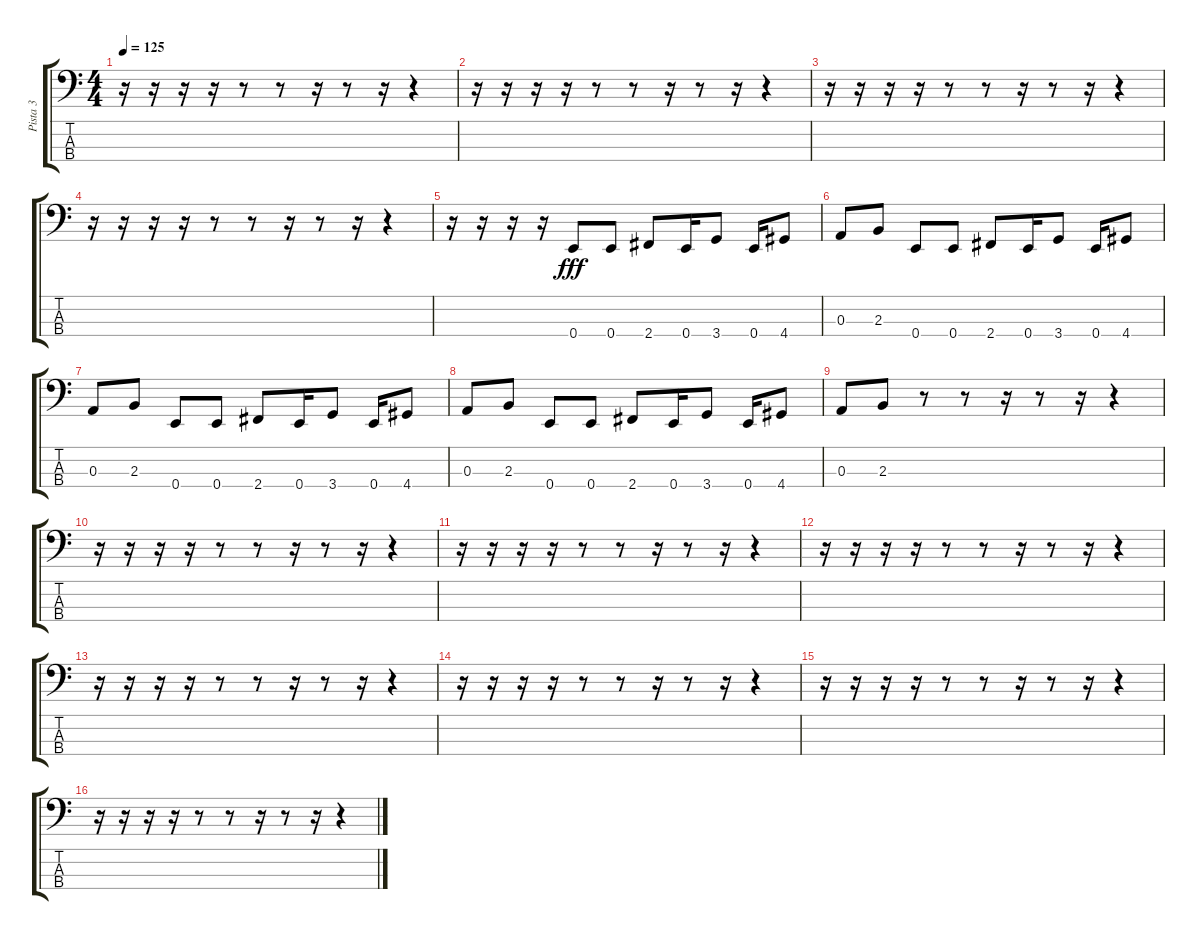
\track ("Pista 3" "Pista 3") {instrument electricbasspick}
\staff {score tabs}
\tuning (G2 D2 A1 E1) {hide}
\ts (4 4)
\tempo 125
\clef f4
\ks c
r.16{dy fff} r.16 r.16 r.16 r.8 r.8 r.16 r.8 r.16 r.4 |
r.16 r.16 r.16 r.16 r.8 r.8 r.16 r.8 r.16 r.4 |
r.16 r.16 r.16 r.16 r.8 r.8 r.16 r.8 r.16 r.4 |
r.16 r.16 r.16 r.16 r.8 r.8 r.16 r.8 r.16 r.4 |
r.16 r.16 r.16 r.16 0.4.8 0.4.8 2.4.8 0.4.16 3.4.8 0.4.16 4.4.8 |
0.3.8 2.3.8 0.4.8 0.4.8 2.4.8 0.4.16 3.4.8 0.4.16 4.4.8 |
0.3.8 2.3.8 0.4.8 0.4.8 2.4.8 0.4.16 3.4.8 0.4.16 4.4.8 |
0.3.8 2.3.8 0.4.8 0.4.8 2.4.8 0.4.16 3.4.8 0.4.16 4.4.8 |
0.3.8 2.3.8 r.8 r.8 r.16 r.8 r.16 r.4 |
r.16 r.16 r.16 r.16 r.8 r.8 r.16 r.8 r.16 r.4 |
r.16 r.16 r.16 r.16 r.8 r.8 r.16 r.8 r.16 r.4 |
r.16 r.16 r.16 r.16 r.8 r.8 r.16 r.8 r.16 r.4 |
r.16 r.16 r.16 r.16 r.8 r.8 r.16 r.8 r.16 r.4 |
r.16 r.16 r.16 r.16 r.8 r.8 r.16 r.8 r.16 r.4 |
r.16 r.16 r.16 r.16 r.8 r.8 r.16 r.8 r.16 r.4 |
r.16 r.16 r.16 r.16 r.8 r.8 r.16 r.8 r.16 r.4
